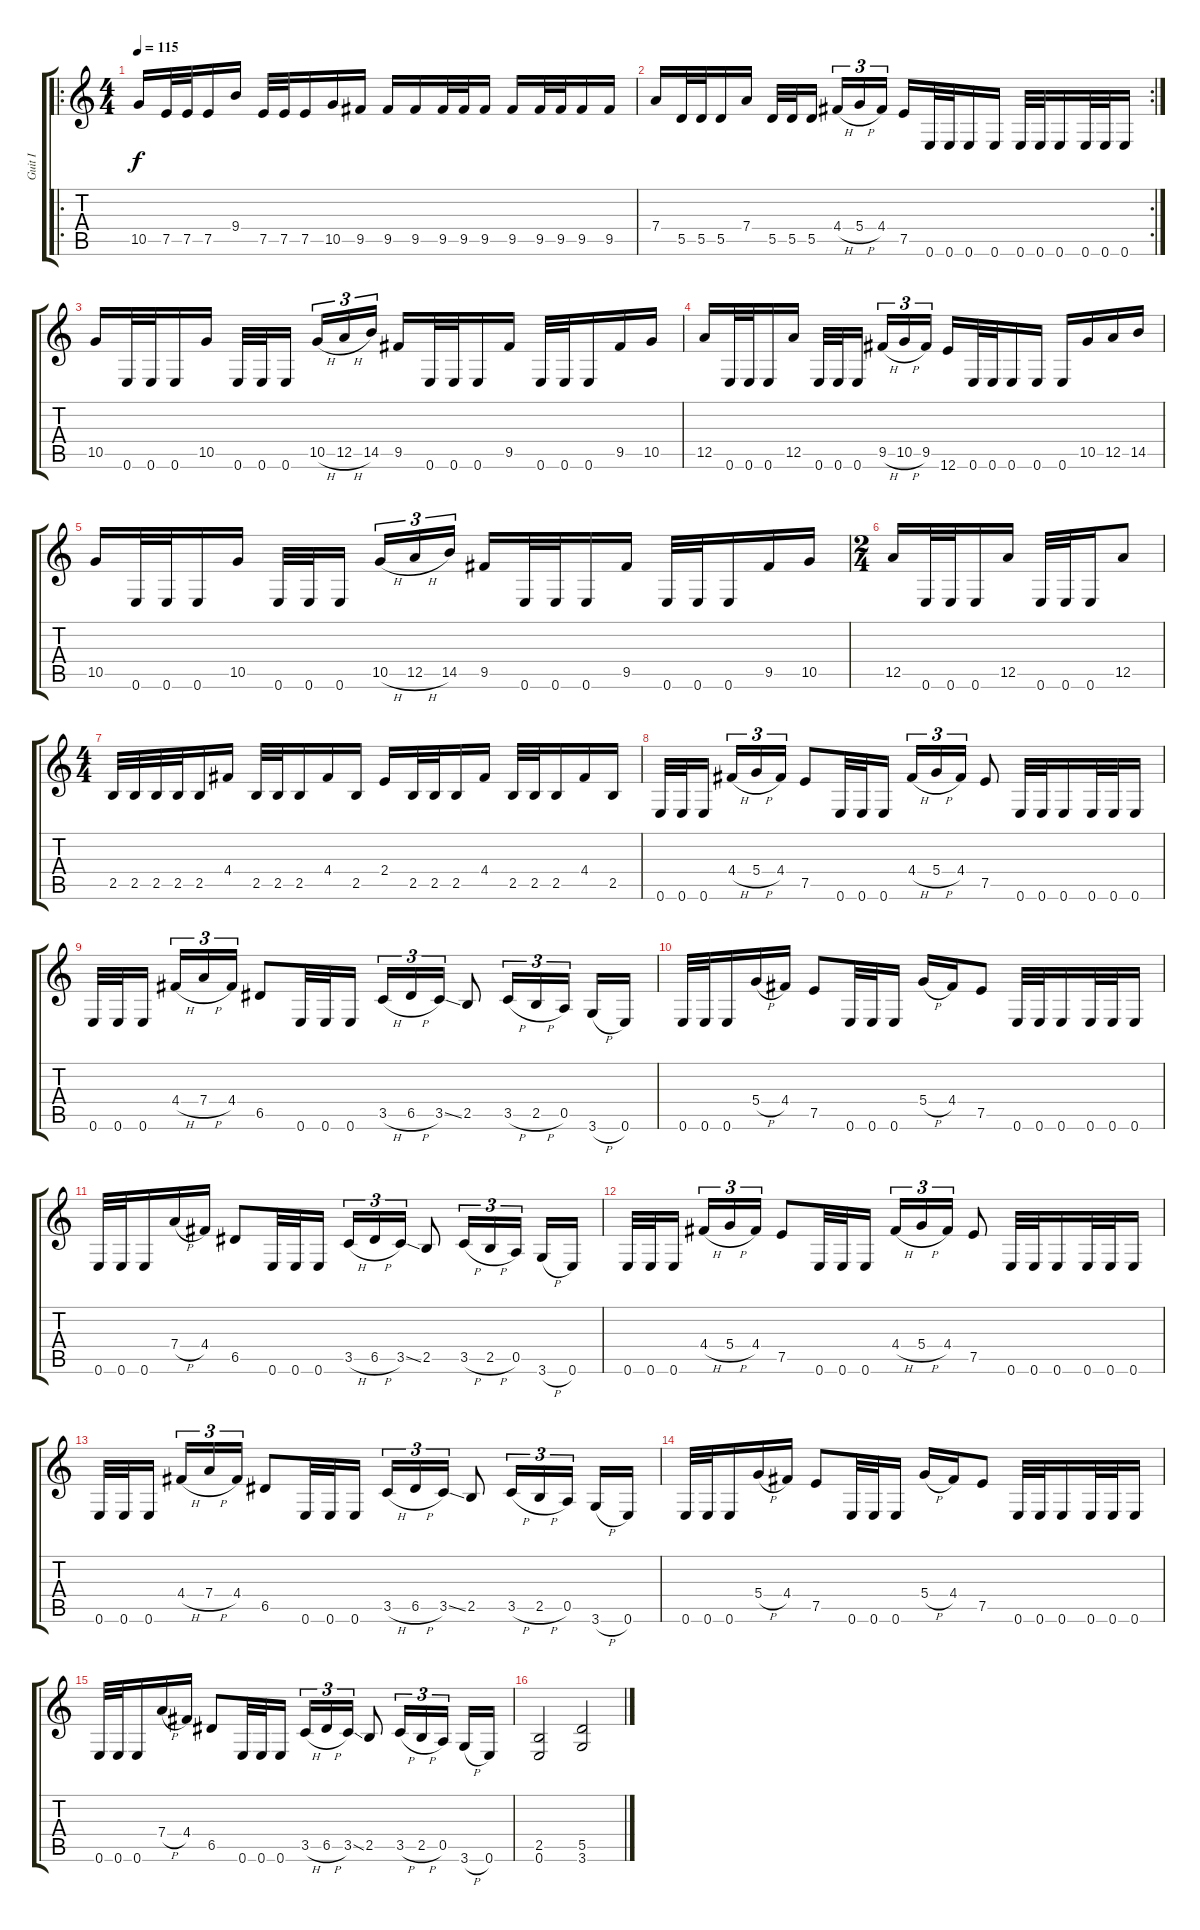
\track ("Guit I" "Guit I") {instrument distortionguitar}
\staff {score tabs}
\tuning (E4 B3 G3 D3 A2 E2) {hide}
\ro
\ts (4 4)
\tempo 115
\clef g2
\ks c
10.5.16{dy f} 7.5.32 7.5.32 7.5.16 9.4.16 7.5.32 7.5.32 7.5.16 10.5.16 9.5.16 9.5.16 9.5.16 9.5.32 9.5.32 9.5.16 9.5.16 9.5.32 9.5.32 9.5.16 9.5.16 |
\rc 2
7.4.16 5.5.32 5.5.32 5.5.16 7.4.16 5.5.32 5.5.32 5.5.16 4.4{h}.16{tu (3 2)} 5.4{h}.16{tu (3 2)} 4.4.16{tu (3 2)} 7.5.16 0.6.32 0.6.32 0.6.16 0.6.16 0.6.32 0.6.32 0.6.16 0.6.32 0.6.32 0.6.16 |
10.5.16 0.6.32 0.6.32 0.6.16 10.5.16 0.6.32 0.6.32 0.6.16 10.5{h}.16{tu (3 2)} 12.5{h}.16{tu (3 2)} 14.5.16{tu (3 2)} 9.5.16 0.6.32 0.6.32 0.6.16 9.5.16 0.6.32 0.6.32 0.6.16 9.5.16 10.5.16 |
12.5.16 0.6.32 0.6.32 0.6.16 12.5.16 0.6.32 0.6.32 0.6.16 9.5{h}.16{tu (3 2)} 10.5{h}.16{tu (3 2)} 9.5.16{tu (3 2)} 12.6.16 0.6.32 0.6.32 0.6.16 0.6.16 0.6.16 10.5.16 12.5.16 14.5.16 |
10.5.16 0.6.32 0.6.32 0.6.16 10.5.16 0.6.32 0.6.32 0.6.16 10.5{h}.16{tu (3 2)} 12.5{h}.16{tu (3 2)} 14.5.16{tu (3 2)} 9.5.16 0.6.32 0.6.32 0.6.16 9.5.16 0.6.32 0.6.32 0.6.16 9.5.16 10.5.16 |
\ts (2 4)
12.5.16 0.6.32 0.6.32 0.6.16 12.5.16 0.6.32 0.6.32 0.6.16 12.5.8 |
\ts (4 4)
2.5.32 2.5.32 2.5.32 2.5.32 2.5.16 4.4.16 2.5.32 2.5.32 2.5.16 4.4.16 2.5.16 2.4.16 2.5.32 2.5.32 2.5.16 4.4.16 2.5.32 2.5.32 2.5.16 4.4.16 2.5.16 |
0.6.32 0.6.32 0.6.16 4.4{h}.16{tu (3 2)} 5.4{h}.16{tu (3 2)} 4.4.16{tu (3 2)} 7.5.8 0.6.32 0.6.32 0.6.16 4.4{h}.16{tu (3 2)} 5.4{h}.16{tu (3 2)} 4.4.16{tu (3 2)} 7.5.8 0.6.32 0.6.32 0.6.16 0.6.32 0.6.32 0.6.16 |
0.6.32 0.6.32 0.6.16 4.4{h}.16{tu (3 2)} 7.4{h}.16{tu (3 2)} 4.4.16{tu (3 2)} 6.5.8 0.6.32 0.6.32 0.6.16 3.5{h}.16{tu (3 2)} 6.5{h}.16{tu (3 2)} 3.5{ss}.16{tu (3 2)} 2.5.8 3.5{h}.16{tu (3 2)} 2.5{h}.16{tu (3 2)} 0.5.16{tu (3 2)} 3.6{h}.16 0.6.16 |
0.6.32 0.6.32 0.6.16 5.4{h}.16 4.4.16 7.5.8 0.6.32 0.6.32 0.6.16 5.4{h}.16 4.4.16 7.5.8 0.6.32 0.6.32 0.6.16 0.6.32 0.6.32 0.6.16 |
0.6.32 0.6.32 0.6.16 7.4{h}.16 4.4.16 6.5.8 0.6.32 0.6.32 0.6.16 3.5{h}.16{tu (3 2)} 6.5{h}.16{tu (3 2)} 3.5{ss}.16{tu (3 2)} 2.5.8 3.5{h}.16{tu (3 2)} 2.5{h}.16{tu (3 2)} 0.5.16{tu (3 2)} 3.6{h}.16 0.6.16 |
0.6.32 0.6.32 0.6.16 4.4{h}.16{tu (3 2)} 5.4{h}.16{tu (3 2)} 4.4.16{tu (3 2)} 7.5.8 0.6.32 0.6.32 0.6.16 4.4{h}.16{tu (3 2)} 5.4{h}.16{tu (3 2)} 4.4.16{tu (3 2)} 7.5.8 0.6.32 0.6.32 0.6.16 0.6.32 0.6.32 0.6.16 |
0.6.32 0.6.32 0.6.16 4.4{h}.16{tu (3 2)} 7.4{h}.16{tu (3 2)} 4.4.16{tu (3 2)} 6.5.8 0.6.32 0.6.32 0.6.16 3.5{h}.16{tu (3 2)} 6.5{h}.16{tu (3 2)} 3.5{ss}.16{tu (3 2)} 2.5.8 3.5{h}.16{tu (3 2)} 2.5{h}.16{tu (3 2)} 0.5.16{tu (3 2)} 3.6{h}.16 0.6.16 |
0.6.32 0.6.32 0.6.16 5.4{h}.16 4.4.16 7.5.8 0.6.32 0.6.32 0.6.16 5.4{h}.16 4.4.16 7.5.8 0.6.32 0.6.32 0.6.16 0.6.32 0.6.32 0.6.16 |
0.6.32 0.6.32 0.6.16 7.4{h}.16 4.4.16 6.5.8 0.6.32 0.6.32 0.6.16 3.5{h}.16{tu (3 2)} 6.5{h}.16{tu (3 2)} 3.5{ss}.16{tu (3 2)} 2.5.8 3.5{h}.16{tu (3 2)} 2.5{h}.16{tu (3 2)} 0.5.16{tu (3 2)} 3.6{h}.16 0.6.16 |
(2.5 0.6).2 (5.5 3.6).2
